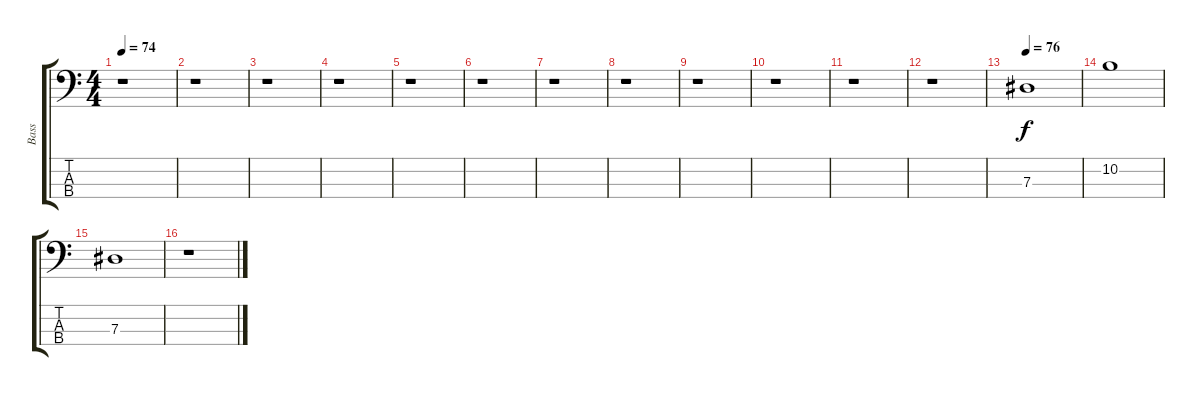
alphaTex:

\track ("Bass" "Bass") {instrument electricbassfinger}
\staff {score tabs}
\tuning (Gb2 Db2 Ab1 Eb1) {hide}
\ts (4 4)
\tempo 74
\clef f4
\ks c
r.1{dy f instrument electricbassfinger} |
r.1 |
r.1 |
r.1 |
r.1 |
r.1 |
r.1 |
r.1 |
r.1 |
r.1 |
r.1 |
r.1 |
\tempo 76
7.3.1 |
10.2.1 |
7.3.1 |
r.1
